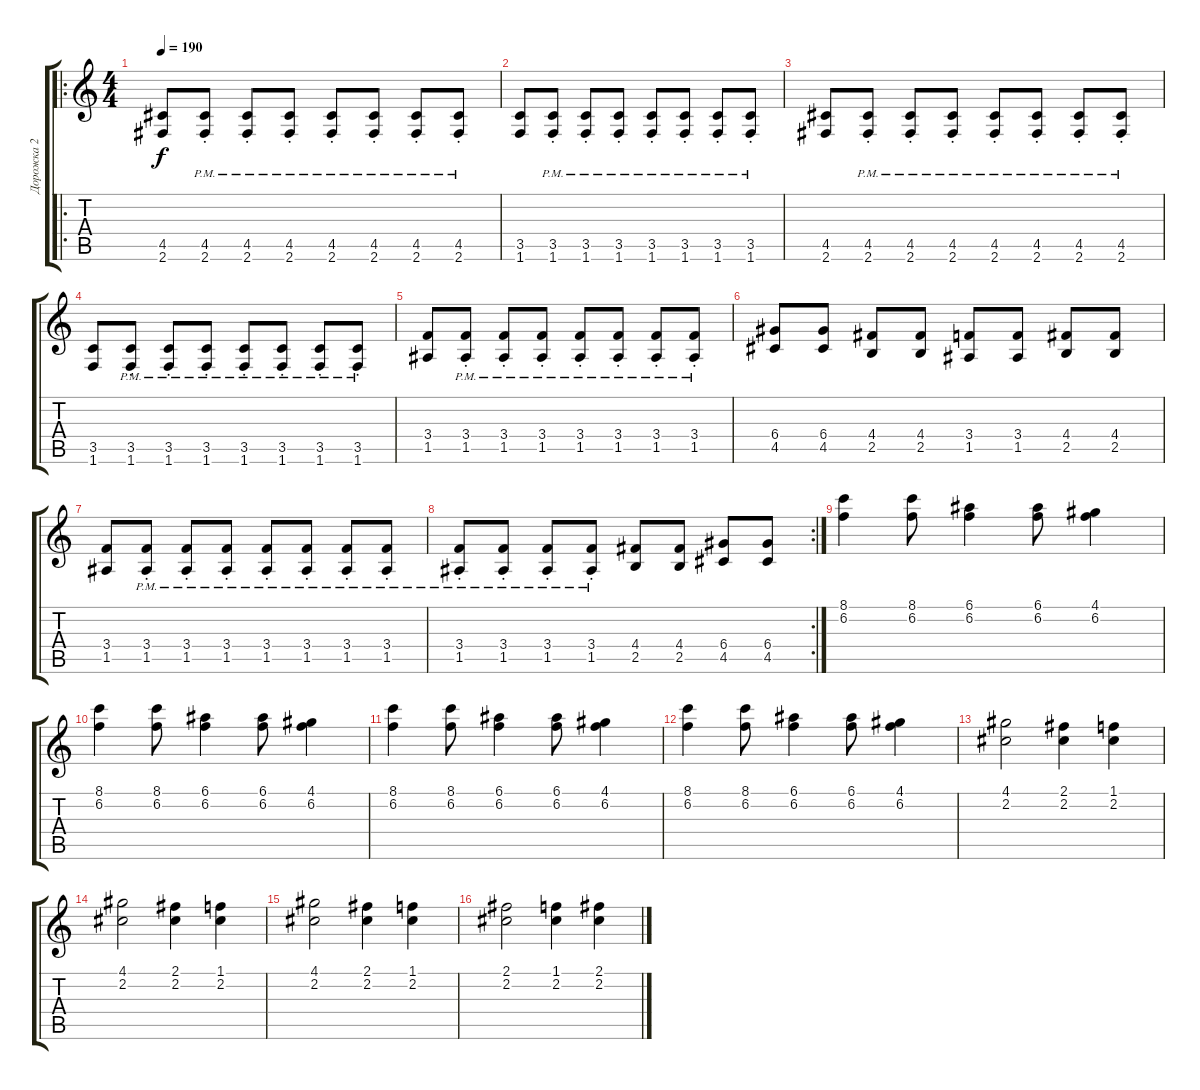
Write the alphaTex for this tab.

\track ("Дорожка 2" "Дорожка 2") {instrument overdrivenguitar}
\staff {score tabs}
\tuning (E4 B3 G3 D3 A2 E2) {hide}
\ro
\ts (4 4)
\tempo 190
\clef g2
\ks c
(4.5 2.6).8{dy f} (4.5{pm st} 2.6{pm st}).8 (4.5{pm st} 2.6{pm st}).8 (4.5{pm st} 2.6{pm st}).8 (4.5{pm st} 2.6{pm st}).8 (4.5{pm st} 2.6{pm st}).8 (4.5{pm st} 2.6{pm st}).8 (4.5{pm st} 2.6{pm st}).8 |
(3.5 1.6).8 (3.5{pm st} 1.6{pm st}).8 (3.5{pm st} 1.6{pm st}).8 (3.5{pm st} 1.6{pm st}).8 (3.5{pm st} 1.6{pm st}).8 (3.5{pm st} 1.6{pm st}).8 (3.5{pm st} 1.6{pm st}).8 (3.5{pm st} 1.6{pm st}).8 |
(4.5 2.6).8 (4.5{pm st} 2.6{pm st}).8 (4.5{pm st} 2.6{pm st}).8 (4.5{pm st} 2.6{pm st}).8 (4.5{pm st} 2.6{pm st}).8 (4.5{pm st} 2.6{pm st}).8 (4.5{pm st} 2.6{pm st}).8 (4.5{pm st} 2.6{pm st}).8 |
(3.5 1.6).8 (3.5{pm st} 1.6{pm st}).8 (3.5{pm st} 1.6{pm st}).8 (3.5{pm st} 1.6{pm st}).8 (3.5{pm st} 1.6{pm st}).8 (3.5{pm st} 1.6{pm st}).8 (3.5{pm st} 1.6{pm st}).8 (3.5{pm st} 1.6{pm st}).8 |
(3.4 1.5).8 (3.4{pm st} 1.5{pm st}).8 (3.4{pm st} 1.5{pm st}).8 (3.4{pm st} 1.5{pm st}).8 (3.4{pm st} 1.5{pm st}).8 (3.4{pm st} 1.5{pm st}).8 (3.4{pm st} 1.5{pm st}).8 (3.4{pm st} 1.5{pm st}).8 |
(6.4 4.5).8 (6.4 4.5).8 (4.4 2.5).8 (4.4 2.5).8 (3.4 1.5).8 (3.4 1.5).8 (4.4 2.5).8 (4.4 2.5).8 |
(3.4 1.5).8 (3.4{pm st} 1.5{pm st}).8 (3.4{pm st} 1.5{pm st}).8 (3.4{pm st} 1.5{pm st}).8 (3.4{pm st} 1.5{pm st}).8 (3.4{pm st} 1.5{pm st}).8 (3.4{pm st} 1.5{pm st}).8 (3.4{pm st} 1.5{pm st}).8 |
\rc 2
(3.4{pm st} 1.5{pm st}).8 (3.4{pm st} 1.5{pm st}).8 (3.4{pm st} 1.5{pm st}).8 (3.4{pm st} 1.5{pm st}).8 (4.4 2.5).8 (4.4 2.5).8 (6.4 4.5).8 (6.4 4.5).8 |
(8.1 6.2).4 (8.1 6.2).8 (6.1 6.2).4 (6.1 6.2).8 (4.1 6.2).4 |
(8.1 6.2).4 (8.1 6.2).8 (6.1 6.2).4 (6.1 6.2).8 (4.1 6.2).4 |
(8.1 6.2).4 (8.1 6.2).8 (6.1 6.2).4 (6.1 6.2).8 (4.1 6.2).4 |
(8.1 6.2).4 (8.1 6.2).8 (6.1 6.2).4 (6.1 6.2).8 (4.1 6.2).4 |
(4.1 2.2).2 (2.1 2.2).4 (1.1 2.2).4 |
(4.1 2.2).2 (2.1 2.2).4 (1.1 2.2).4 |
(4.1 2.2).2 (2.1 2.2).4 (1.1 2.2).4 |
(2.1 2.2).2 (1.1 2.2).4 (2.1 2.2).4
